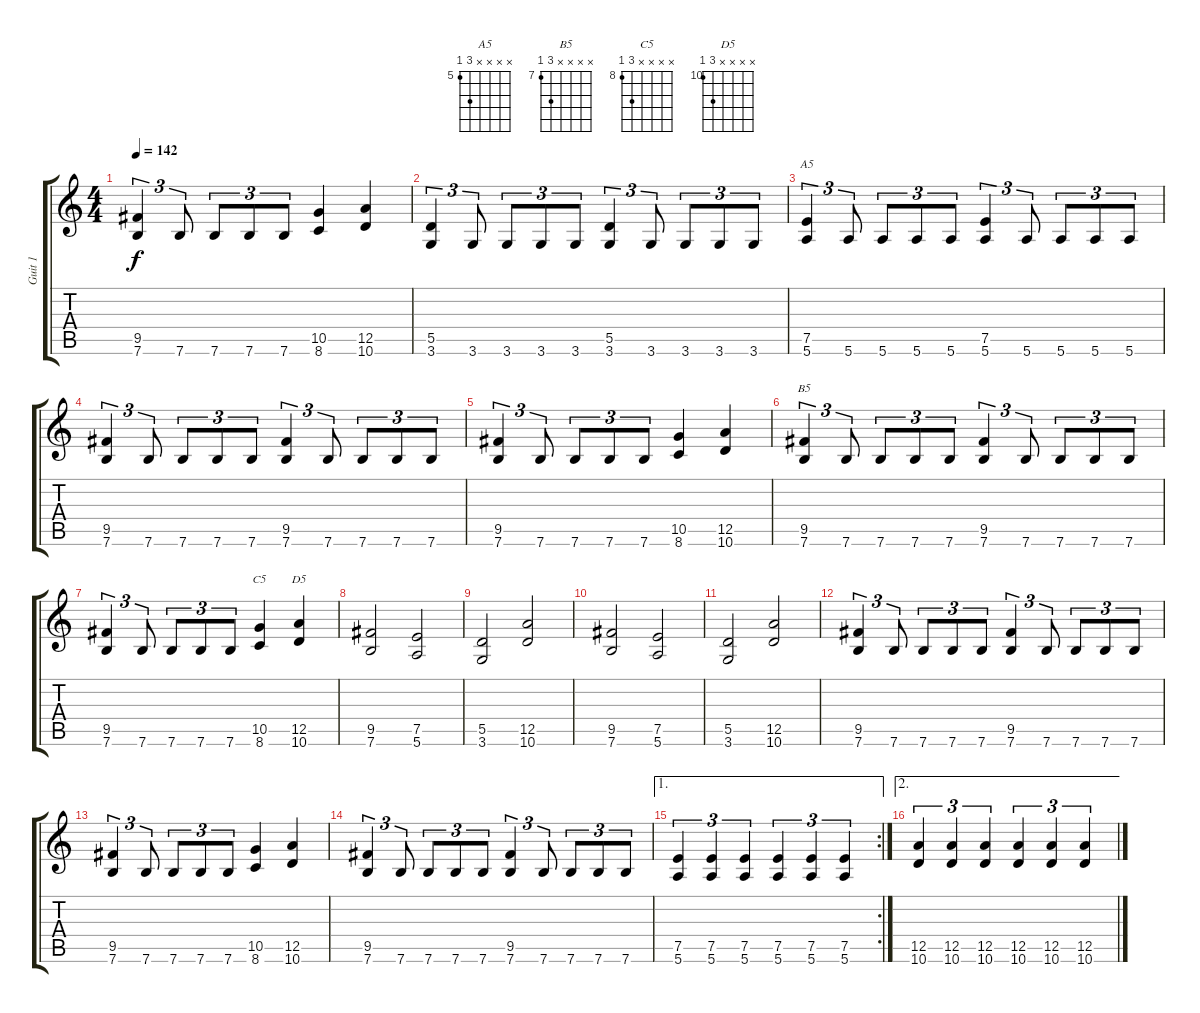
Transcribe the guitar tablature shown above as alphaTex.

\track ("Guit 1" "Guit 1") {instrument distortionguitar}
\staff {score tabs}
\tuning (E4 B3 G3 D3 A2 E2) {hide}
\chord ("A5" x x x x 7 5) {firstfret 5}
\chord ("B5" x x x x 9 7) {firstfret 7}
\chord ("C5" x x x x 10 8) {firstfret 8}
\chord ("D5" x x x x 12 10) {firstfret 10}
\ts (4 4)
\tempo 142
\clef g2
\ks c
(9.5 7.6).4{tu (3 2) dy f} 7.6.8{tu (3 2)} 7.6.8{tu (3 2)} 7.6.8{tu (3 2)} 7.6.8{tu (3 2)} (10.5 8.6).4 (12.5 10.6).4 |
(5.5 3.6).4{tu (3 2)} 3.6.8{tu (3 2)} 3.6.8{tu (3 2)} 3.6.8{tu (3 2)} 3.6.8{tu (3 2)} (5.5 3.6).4{tu (3 2)} 3.6.8{tu (3 2)} 3.6.8{tu (3 2)} 3.6.8{tu (3 2)} 3.6.8{tu (3 2)} |
(7.5 5.6).4{tu (3 2) ch "A5"} 5.6.8{tu (3 2)} 5.6.8{tu (3 2)} 5.6.8{tu (3 2)} 5.6.8{tu (3 2)} (7.5 5.6).4{tu (3 2)} 5.6.8{tu (3 2)} 5.6.8{tu (3 2)} 5.6.8{tu (3 2)} 5.6.8{tu (3 2)} |
(9.5 7.6).4{tu (3 2)} 7.6.8{tu (3 2)} 7.6.8{tu (3 2)} 7.6.8{tu (3 2)} 7.6.8{tu (3 2)} (9.5 7.6).4{tu (3 2)} 7.6.8{tu (3 2)} 7.6.8{tu (3 2)} 7.6.8{tu (3 2)} 7.6.8{tu (3 2)} |
(9.5 7.6).4{tu (3 2)} 7.6.8{tu (3 2)} 7.6.8{tu (3 2)} 7.6.8{tu (3 2)} 7.6.8{tu (3 2)} (10.5 8.6).4 (12.5 10.6).4 |
(9.5 7.6).4{tu (3 2) ch "B5"} 7.6.8{tu (3 2)} 7.6.8{tu (3 2)} 7.6.8{tu (3 2)} 7.6.8{tu (3 2)} (9.5 7.6).4{tu (3 2)} 7.6.8{tu (3 2)} 7.6.8{tu (3 2)} 7.6.8{tu (3 2)} 7.6.8{tu (3 2)} |
(9.5 7.6).4{tu (3 2)} 7.6.8{tu (3 2)} 7.6.8{tu (3 2)} 7.6.8{tu (3 2)} 7.6.8{tu (3 2)} (10.5 8.6).4{ch "C5"} (12.5 10.6).4{ch "D5"} |
(9.5 7.6).2 (7.5 5.6).2 |
(5.5 3.6).2 (12.5 10.6).2 |
(9.5 7.6).2 (7.5 5.6).2 |
(5.5 3.6).2 (12.5 10.6).2 |
(9.5 7.6).4{tu (3 2)} 7.6.8{tu (3 2)} 7.6.8{tu (3 2)} 7.6.8{tu (3 2)} 7.6.8{tu (3 2)} (9.5 7.6).4{tu (3 2)} 7.6.8{tu (3 2)} 7.6.8{tu (3 2)} 7.6.8{tu (3 2)} 7.6.8{tu (3 2)} |
(9.5 7.6).4{tu (3 2)} 7.6.8{tu (3 2)} 7.6.8{tu (3 2)} 7.6.8{tu (3 2)} 7.6.8{tu (3 2)} (10.5 8.6).4 (12.5 10.6).4 |
(9.5 7.6).4{tu (3 2)} 7.6.8{tu (3 2)} 7.6.8{tu (3 2)} 7.6.8{tu (3 2)} 7.6.8{tu (3 2)} (9.5 7.6).4{tu (3 2)} 7.6.8{tu (3 2)} 7.6.8{tu (3 2)} 7.6.8{tu (3 2)} 7.6.8{tu (3 2)} |
\ae 1
\rc 2
(7.5 5.6).4{tu (3 2)} (7.5 5.6).4{tu (3 2)} (7.5 5.6).4{tu (3 2)} (7.5 5.6).4{tu (3 2)} (7.5 5.6).4{tu (3 2)} (7.5 5.6).4{tu (3 2)} |
\ae 2
(12.5 10.6).4{tu (3 2)} (12.5 10.6).4{tu (3 2)} (12.5 10.6).4{tu (3 2)} (12.5 10.6).4{tu (3 2)} (12.5 10.6).4{tu (3 2)} (12.5 10.6).4{tu (3 2)}
